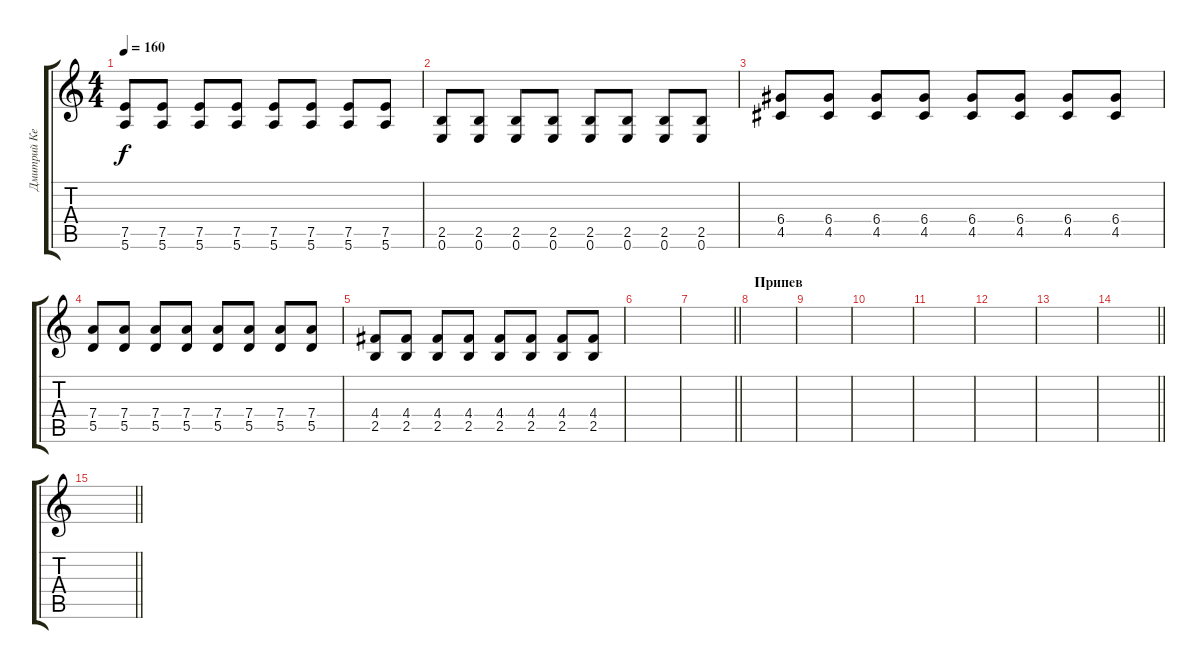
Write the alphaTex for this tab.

\track ("Дмитрий Кежватов" "Дмитрий Ке") {instrument distortionguitar}
\staff {score tabs}
\tuning (E4 B3 G3 D3 A2 E2) {hide}
\ts (4 4)
\tempo 160
\clef g2
\ks c
(7.5 5.6).8{dy f} (7.5 5.6).8 (7.5 5.6).8 (7.5 5.6).8 (7.5 5.6).8 (7.5 5.6).8 (7.5 5.6).8 (7.5 5.6).8 |
(2.5 0.6).8 (2.5 0.6).8 (2.5 0.6).8 (2.5 0.6).8 (2.5 0.6).8 (2.5 0.6).8 (2.5 0.6).8 (2.5 0.6).8 |
(6.4 4.5).8 (6.4 4.5).8 (6.4 4.5).8 (6.4 4.5).8 (6.4 4.5).8 (6.4 4.5).8 (6.4 4.5).8 (6.4 4.5).8 |
(7.4 5.5).8 (7.4 5.5).8 (7.4 5.5).8 (7.4 5.5).8 (7.4 5.5).8 (7.4 5.5).8 (7.4 5.5).8 (7.4 5.5).8 |
(4.4 2.5).8 (4.4 2.5).8 (4.4 2.5).8 (4.4 2.5).8 (4.4 2.5).8 (4.4 2.5).8 (4.4 2.5).8 (4.4 2.5).8 |
|
\barLineRight lightlight
|
\section ("" "Припев")
|
|
|
|
|
|
\barLineRight lightlight
|
\barLineRight lightlight
